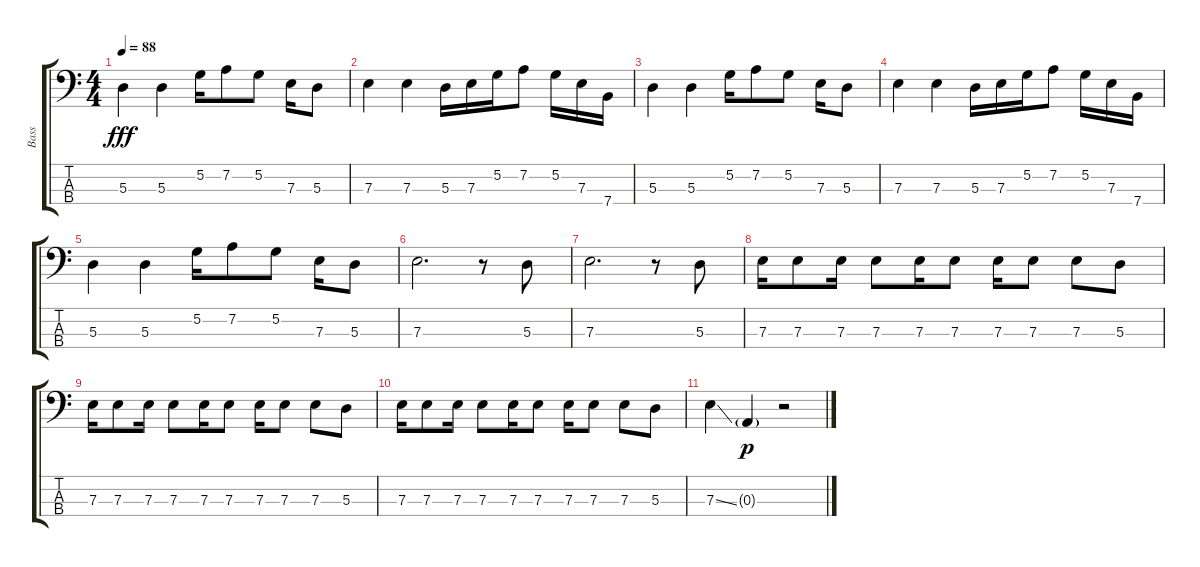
\track ("Bass" "Bass") {instrument electricbassfinger}
\staff {score tabs}
\tuning (G2 D2 A1 E1) {hide}
\ts (4 4)
\tempo 88
\clef f4
\ks c
5.3.4{dy fff} 5.3.4 5.2.16 7.2.8 5.2.8 7.3.16 5.3.8 |
7.3.4 7.3.4 5.3.16 7.3.16 5.2.16 7.2.8 5.2.16 7.3.16 7.4.16 |
5.3.4 5.3.4 5.2.16 7.2.8 5.2.8 7.3.16 5.3.8 |
7.3.4 7.3.4 5.3.16 7.3.16 5.2.16 7.2.8 5.2.16 7.3.16 7.4.16 |
5.3.4 5.3.4 5.2.16 7.2.8 5.2.8 7.3.16 5.3.8 |
7.3.2{d} r.8 5.3.8 |
7.3.2{d} r.8 5.3.8 |
7.3.16 7.3.8 7.3.16 7.3.8 7.3.16 7.3.8 7.3.16 7.3.8 7.3.8 5.3.8 |
7.3.16 7.3.8 7.3.16 7.3.8 7.3.16 7.3.8 7.3.16 7.3.8 7.3.8 5.3.8 |
7.3.16 7.3.8 7.3.16 7.3.8 7.3.16 7.3.8 7.3.16 7.3.8 7.3.8 5.3.8 |
7.3{ss}.4 0.3{g}.4{dy p} r.2
